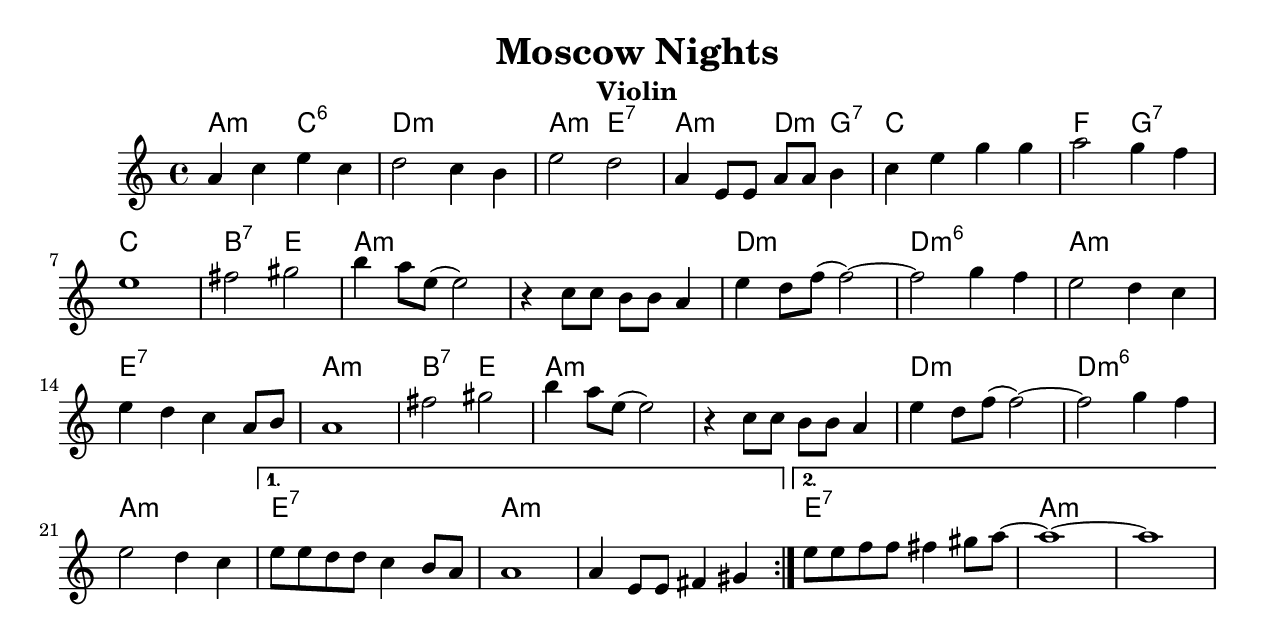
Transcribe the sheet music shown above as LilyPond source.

\version "2.18.0"
\include "english.ly"
%\pointAndClickOff
\paper{
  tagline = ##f
  print-all-headers = ##t
  #(set-paper-size "letter")
}
date = #(strftime "%d-%m-%Y" (localtime (current-time)))

%\markup{ \italic{ " Updated " \date  }  }

%\markup{ Got something to say? }

global = {
  \clef treble
  \key d \minor
  \time 4/4
  \set Score.markFormatter = #format-mark-box-alphabet
}

%#################################### Melody ########################
melody = \relative c'' {
  \global
  %lead in notes

  \repeat volta 2{

    d4 f a f
    g2 f4 e
    a2 g
    d4 a8 a d d e4|

    f4 a c c
    d2 c4 bf
    a1
    b2 cs

    e4 d8 a(a2)
    r4 f8 f e e d4|
    a'4 g8 bf(bf2)~
    bf2 c4 bf

    a2 g4 f
    a4 g f d8 e
    d1
    b'2 cs

    e4 d8 a(a2)
    r4 f8 f e e d4
    a'4 g8 bf(bf2)~
    bf2 c4 bf
    a2 g4 f
  }
  \alternative {
    {
      a8 a g g f4 e8 d
      d1
      d4 a8 a b4 cs
    }
    {
      a'8 a bf bf b4 cs8 d~
      d1~
      d1
    }
  }

  \repeat volta 2{

  }
  % \alternative { { }{ } }

}
%################################# Lyrics #####################
%\addlyrics{  }
%################################# Chords #######################
harmonies = \chordmode {
  d2:m
  f2:6
  g1:m
  d2:m
  a2:7
  d2:m
  g4:m
  c4:7
  f1
  bf2
  c2:7
  f1   %7
  e2:7
  a2
  %
  d1*2:m
  g1:m
  g1:m6
  d1:m
  a1:7
  d1:m   %15
  e2:7
  a2
  d1*2:m
  g1:m
  g1:m6
  d1:m
  %
  a1:7
  d1*2:m
  a1:7
  d1*2:m
}

\score {
  <<
    \new ChordNames {
      \set chordChanges = ##f
     \transpose d a\harmonies
    }
    \new Staff
   \transpose d a, \melody
  >>
  \header{
    title= "Moscow Nights"
    subtitle=""
    composer= ""
    instrument = "Violin"
    arranger= ""
  }
  \midi{\tempo 4 = 120}
  \layout{indent = 1.0\cm}
}
%{
% more verses:
\markup{}
\markup {
  \fill-line {
    \hspace #0.1 % distance from left margin
    \column {
      \line { "1."
	\column {
	  ""
	}
      }
      \hspace #0.2 % vertical distance between verses
      \line { "2."
	\column {
	 ""
	}
      }
    }
    \hspace #0.1  % horiz. distance between columns
    \column {
      \line { "3."
	\column {
	  ""
	}
      }
      \hspace #0.2 % distance between verses
      \line { "4."
	\column {
	 ""
	}
      }
    }
    \hspace #0.1 % distance to right margin
  }
}

%}
